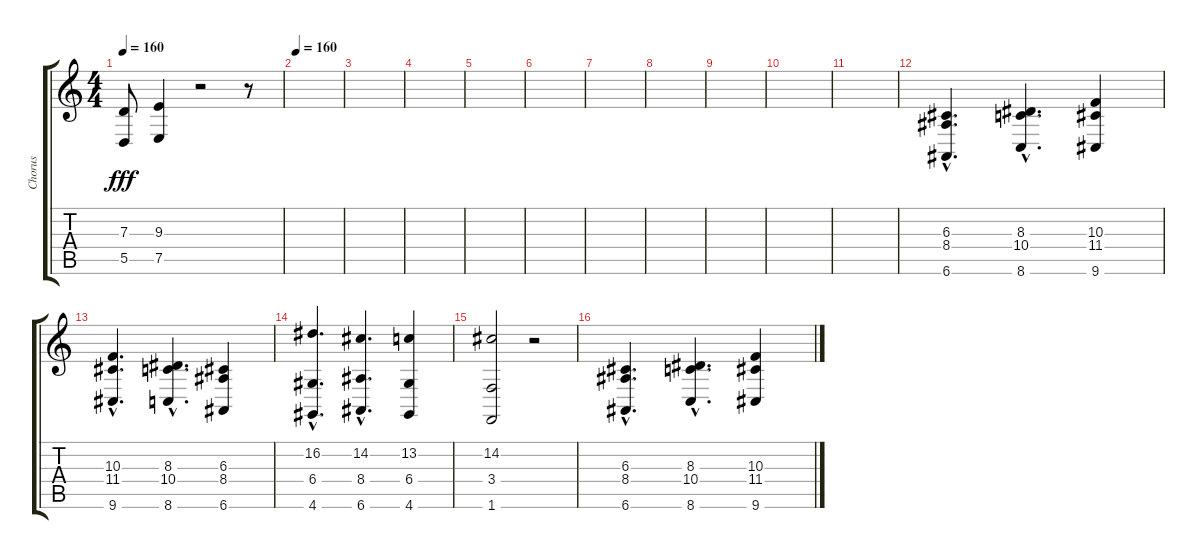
\track ("Chorus" "Chorus") {instrument lead6voice}
\staff {score tabs}
\tuning (E4 B3 G3 D3 A2 E2) {hide}
\ts (4 4)
\tempo 160
\clef g2
\ks c
(7.3 5.5).8{dy fff} (9.3 7.5).4 r.2 r.8 |
\tempo 160
|
|
|
|
|
|
|
|
|
|
(6.3{hac} 8.4{hac} 6.6{hac}).4{d} (8.3{hac} 10.4{hac} 8.6{hac}).4{d} (10.3 11.4 9.6).4 |
(10.3{hac} 11.4{hac} 9.6{hac}).4{d} (8.3{hac} 10.4{hac} 8.6{hac}).4{d} (6.3 8.4 6.6).4 |
(16.2{hac} 6.4{hac} 4.6{hac}).4{d} (14.2{hac} 8.4{hac} 6.6{hac}).4{d} (13.2 6.4 4.6).4 |
(14.2 3.4 1.6).2 r.2 |
(6.3{hac} 8.4{hac} 6.6{hac}).4{d} (8.3{hac} 10.4{hac} 8.6{hac}).4{d} (10.3 11.4 9.6).4
